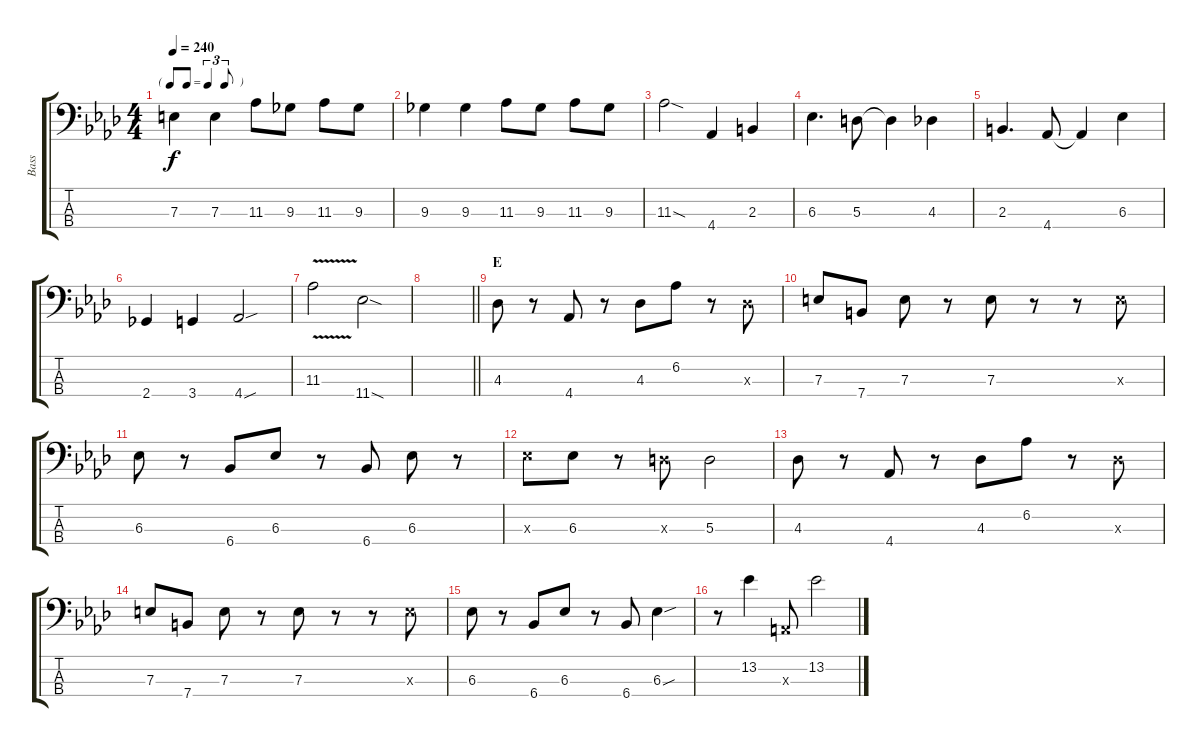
\track ("Bass" "Bass") {instrument electricbassfinger}
\staff {score tabs}
\tuning (G2 D2 A1 E1) {hide}
\ts (4 4)
\tf triplet8th
\tempo 240
\clef f4
\ks ab
7.3.4{dy f} 7.3.4 11.3.8 9.3.8 11.3.8 9.3.8 |
9.3.4 9.3.4 11.3.8 9.3.8 11.3.8 9.3.8 |
11.3{sod}.2 4.4.4 2.3.4 |
6.3.4{d} 5.3.8 5.3{t}.4 4.3.4 |
2.3.4{d} 4.4.8 4.4{t}.4 6.3.4 |
2.4.4 3.4.4 4.4{sou}.2 |
11.3{v}.2 11.4{sod}.2 |
\barLineRight lightlight
|
\section ("" "E")
4.3.8 r.8 4.4.8 r.8 4.3.8 6.2.8 r.8 4.3{x}.8 |
7.3.8 7.4.8 7.3.8 r.8 7.3.8 r.8 r.8 7.3{x}.8 |
6.3.8 r.8 6.4.8 6.3.8 r.8 6.4.8 6.3.8 r.8 |
6.3{x}.8 6.3.8 r.8 5.3{x}.8 5.3.2 |
4.3.8 r.8 4.4.8 r.8 4.3.8 6.2.8 r.8 4.3{x}.8 |
7.3.8 7.4.8 7.3.8 r.8 7.3.8 r.8 r.8 7.3{x}.8 |
6.3.8 r.8 6.4.8 6.3.8 r.8 6.4.8 6.3{sou}.4 |
r.8 13.2.4 0.3{x}.8 13.2.2
